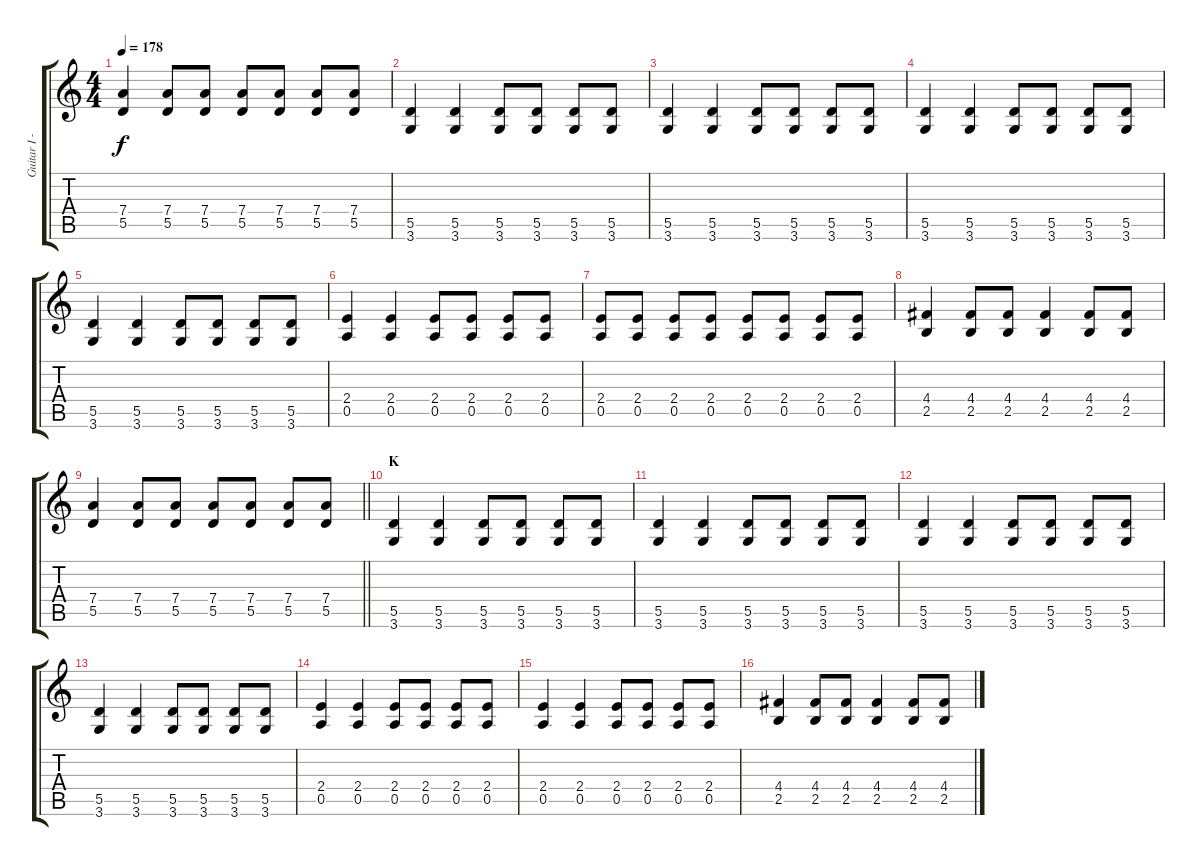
\track ("Guitar I - Gotoh" "Guitar I -") {instrument distortionguitar}
\staff {score tabs}
\tuning (E4 B3 G3 D3 A2 E2) {hide}
\ts (4 4)
\tempo 178
\clef g2
\ks c
(7.4 5.5).4{dy f} (7.4 5.5).8 (7.4 5.5).8 (7.4 5.5).8 (7.4 5.5).8 (7.4 5.5).8 (7.4 5.5).8 |
(5.5 3.6).4 (5.5 3.6).4 (5.5 3.6).8 (5.5 3.6).8 (5.5 3.6).8 (5.5 3.6).8 |
(5.5 3.6).4 (5.5 3.6).4 (5.5 3.6).8 (5.5 3.6).8 (5.5 3.6).8 (5.5 3.6).8 |
(5.5 3.6).4 (5.5 3.6).4 (5.5 3.6).8 (5.5 3.6).8 (5.5 3.6).8 (5.5 3.6).8 |
(5.5 3.6).4 (5.5 3.6).4 (5.5 3.6).8 (5.5 3.6).8 (5.5 3.6).8 (5.5 3.6).8 |
(2.4 0.5).4 (2.4 0.5).4 (2.4 0.5).8 (2.4 0.5).8 (2.4 0.5).8 (2.4 0.5).8 |
(2.4 0.5).8 (2.4 0.5).8 (2.4 0.5).8 (2.4 0.5).8 (2.4 0.5).8 (2.4 0.5).8 (2.4 0.5).8 (2.4 0.5).8 |
(4.4 2.5).4 (4.4 2.5).8 (4.4 2.5).8 (4.4 2.5).4 (4.4 2.5).8 (4.4 2.5).8 |
\barLineRight lightlight
(7.4 5.5).4 (7.4 5.5).8 (7.4 5.5).8 (7.4 5.5).8 (7.4 5.5).8 (7.4 5.5).8 (7.4 5.5).8 |
\section ("" "K")
(5.5 3.6).4 (5.5 3.6).4 (5.5 3.6).8 (5.5 3.6).8 (5.5 3.6).8 (5.5 3.6).8 |
(5.5 3.6).4 (5.5 3.6).4 (5.5 3.6).8 (5.5 3.6).8 (5.5 3.6).8 (5.5 3.6).8 |
(5.5 3.6).4 (5.5 3.6).4 (5.5 3.6).8 (5.5 3.6).8 (5.5 3.6).8 (5.5 3.6).8 |
(5.5 3.6).4 (5.5 3.6).4 (5.5 3.6).8 (5.5 3.6).8 (5.5 3.6).8 (5.5 3.6).8 |
(2.4 0.5).4 (2.4 0.5).4 (2.4 0.5).8 (2.4 0.5).8 (2.4 0.5).8 (2.4 0.5).8 |
(2.4 0.5).4 (2.4 0.5).4 (2.4 0.5).8 (2.4 0.5).8 (2.4 0.5).8 (2.4 0.5).8 |
(4.4 2.5).4 (4.4 2.5).8 (4.4 2.5).8 (4.4 2.5).4 (4.4 2.5).8 (4.4 2.5).8
